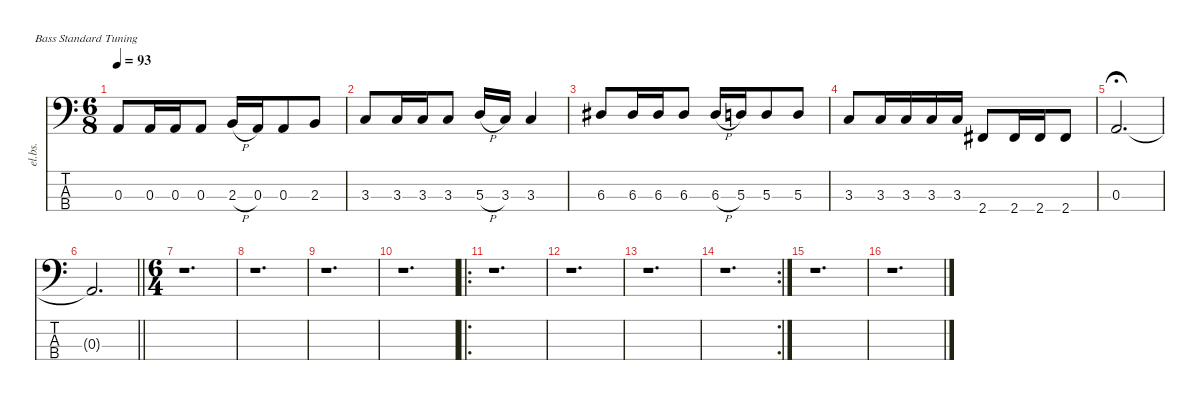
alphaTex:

\defaultSystemsLayout 4
\hideDynamics
\bracketExtendMode nobrackets
\otherSystemsTrackNameOrientation horizontal
\track ("Bass" "el.bs.") {instrument electricbassfinger}
\staff {score tabs}
\tuning (G2 D2 A1 E1)
\ts (6 8)
\tempo 93
\clef f4
\ks aminor
0.3.8{dy ff beam Up} 0.3.16{beam Up} 0.3.16{beam Up} 0.3.8{beam Up} 2.3{h}.16{beam Up} 0.3.16{beam Up} 0.3.8{beam Up} 2.3.8{beam Up} |
3.3.8{beam Up} 3.3.16{beam Up} 3.3.16{beam Up} 3.3.8{beam Up} 5.3{h}.16{beam Up} 3.3.16{beam Up} 3.3.4{beam Up} |
6.3{acc #}.8{dy f beam Up} 6.3{acc #}.16{beam Up} 6.3{acc #}.16{beam Up} 6.3{acc #}.8{beam Up} 6.3{h acc #}.16{beam Up} 5.3.16{beam Up} 5.3.8{beam Up} 5.3.8{beam Up} |
3.3.8{beam Up} 3.3.16{beam Up} 3.3.16{beam Up} 3.3.16{beam Up} 3.3.16{beam Up} 2.4{acc #}.8{dy ff beam Up} 2.4{acc #}.16{beam Up} 2.4{acc #}.16{beam Up} 2.4{acc #}.8{beam Up} |
0.3.2{d dy f fermata (medium 0.17) beam Up} |
\barLineRight lightlight
0.3{t}.2{d beam Up} |
\ts (6 4)
\beaming (8 6 6)
r.1{d beam Down} |
r.1{d beam Down} |
r.1{d beam Down} |
r.1{d beam Down} |
\ro
r.1{d beam Down} |
r.1{d beam Down} |
r.1{d beam Down} |
\rc 2
r.1{d beam Down} |
r.1{d beam Down} |
r.1{d beam Down}
